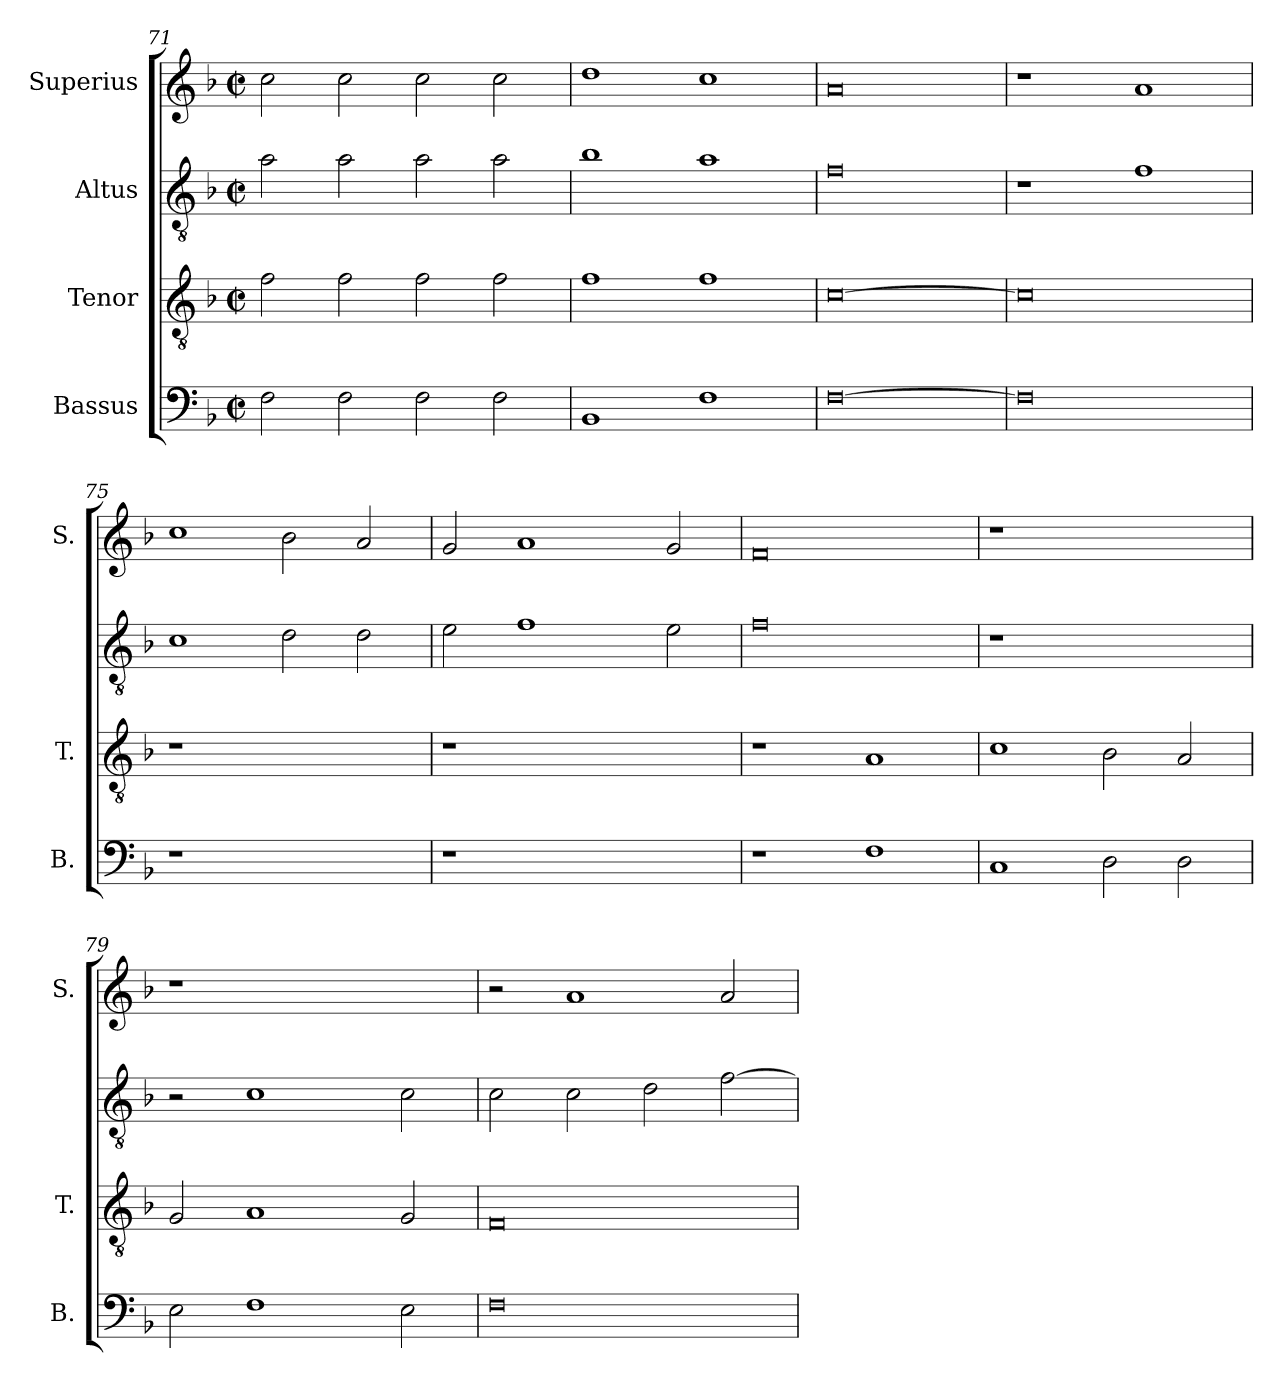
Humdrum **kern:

**kern	**kern	**kern	**kern
*part4	*part3	*part2	*part1
*staff4	*staff3	*staff2	*staff1
*I"Bassus	*I"Tenor	*I"Altus	*I"Superius
*I'B.	*I'T.	*	*I'S.
*clefF4	*clefGv2	*clefGv2	*clefG2
*	*ITrd7c12	*ITrd7c12	*
*k[b-]	*k[b-]	*k[b-]	*k[b-]
*F:	*F:	*F:	*F:
*M2/2	*M2/2	*M2/2	*M2/2
*met(c|)	*met(c|)	*met(c|)	*met(c|)
=71	=71	=71	=71
2Fi\	2Fi\	2Ai\	2cci\
2Fi\	2Fi\	2Ai\	2cci\
2Fi\	2Fi\	2Ai\	2cci\
2Fi\	2Fi\	2Ai\	2cci\
=72	=72	=72	=72
1BB-i	1Fi	1B-i	1ddi
1Fi	1Fi	1Ai	1cci
=73	=73	=73	=73
[>0Fi	[>0Ci	0Fi	0ai
!!LO:LB:g=z
=74	=74	=74	=74
0Fi]	0Ci]	1r	1r
.	.	1Fi	1ai
=75	=75	=75	=75
!LO:N:vis=1	!LO:N:vis=1	!	!
1r	1r	1Ci	1cci
1ryy	1ryy	2Di\	2b-i\
.	.	2Di\	2ai/
=76	=76	=76	=76
!LO:N:vis=1	!LO:N:vis=1	!	!
1r	1r	2Ei\	2gi/
.	.	1Fi	1ai
1ryy	1ryy	.	.
.	.	2Ei\	2gi/
=77	=77	=77	=77
1r	1r	0Fi	0fi
1Fi	1AAi	.	.
=78	=78	=78	=78
!	!	!LO:N:vis=1	!LO:N:vis=1
1Ci	1Ci	1r	1r
2Di\	2BB-i\	1ryy	1ryy
2Di\	2AAi/	.	.
=79	=79	=79	=79
!	!	!	!LO:N:vis=1
2Ei\	2GGi/	2r	1r
1Fi	1AAi	1Ci	.
.	.	.	1ryy
2Ei\	2GGi/	2Ci\	.
!!LO:PB:g=z
=80	=80	=80	=80
0Fi	0FFi	2Ci\	2r
.	.	2Ci\	1ai
.	.	2Di\	.
.	.	[>2Fi\	2ai/
=	=	=	=
*-	*-	*-	*-
